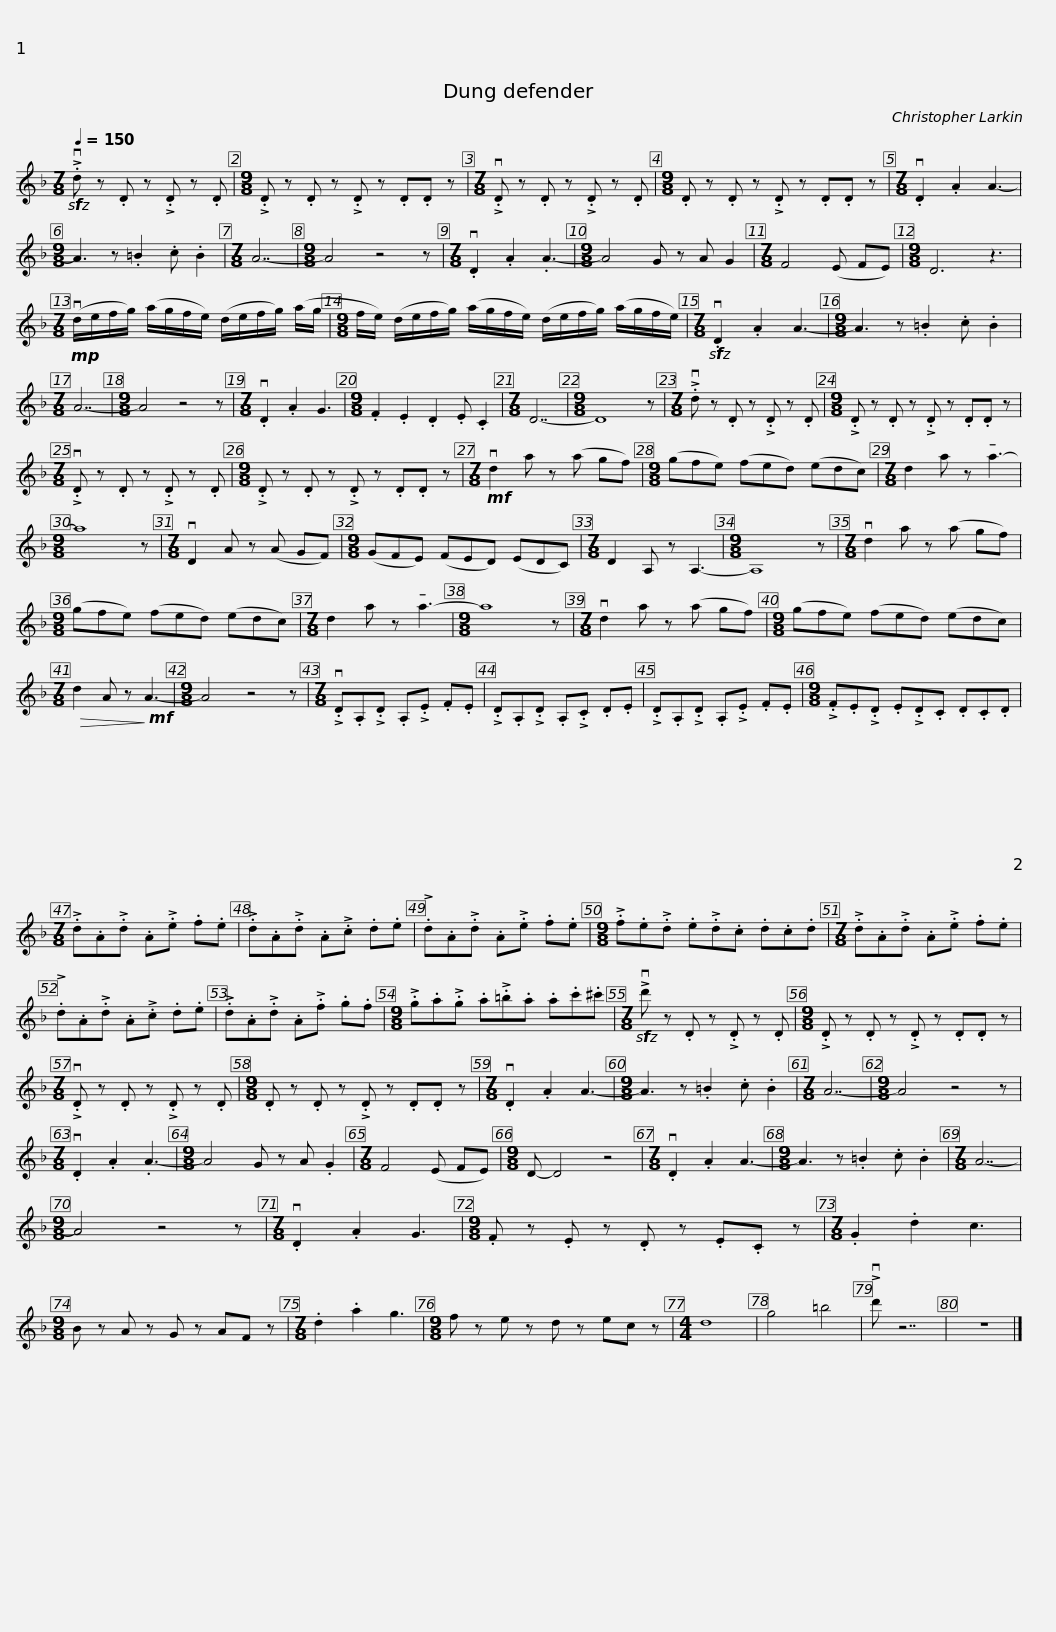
X:1
L:1/8
Q:1/4=150
M:7/8
I:linebreak $
K:F
V:1 treble
V:1
!sfz! !>!.vd z .D z !>!.D z .D |[M:9/8] !>!.D z .D z !>!.D z .D.D z |[M:7/8] !>!.vD z .D z !>!.D z .D |[M:9/8] .D z .D z !>!.D z .D.D z |$[M:7/8] .vD2 .A2 A3- | %5
[M:9/8] A3 z .=B2 .c .B2 |[M:7/8] A7- |[M:9/8] A4 z4 z |$[M:7/8] .vD2 .A2 .A3- |[M:9/8] A4 G z A G2 | %10
[M:7/8] F4 (E FE) |[M:9/8] D6 z3 |$[M:7/8]!mp! (vd/e/f/g/) (a/g/f/e/) (d/e/f/g/) (a/g/ |[M:9/8]f/e/) (d/e/f/g/) (a/g/f/e/) (d/e/f/g/) (a/g/f/e/) |$[M:7/8]!sfz! .vD2 .A2 A3- | %15
[M:9/8] A3 z .=B2 .c .B2 |[M:7/8] A7- |[M:9/8] A4 z4 z |$[M:7/8] .vD2 .A2 G3 |[M:9/8] .F2 .E2 .D2 .E .C2 | %20
[M:7/8] D7- |[M:9/8] D8 z |$[M:7/8] !>!.vd z .D z !>!.D z .D |[M:9/8] !>!.D z .D z !>!.D z .D.D z |[M:7/8] !>!.vD z .D z !>!.D z .D | %25
[M:9/8] !>!.D z .D z !>!.D z .D.D z |$[M:7/8]!mf! vd2 a z (a gf) |[M:9/8] (gfe) (fed) (edc) |[M:7/8] d2 a z !tenuto!a3- |[M:9/8] a8 z |$ %30
[M:7/8] vD2 A z (A GF) |[M:9/8] (GFE) (FED) (EDC) |[M:7/8] D2 A, z A,3- |[M:9/8] A,8 z |$[M:7/8] vd2 a z (a gf) | %35
[M:9/8] (gfe) (fed) (edc) |[M:7/8] d2 a z !tenuto!a3- |[M:9/8] a8 z |$[M:7/8] vd2 a z (a gf) |[M:9/8] (gfe) (fed) (edc) | %40
[M:7/8]!>(! d2 A z!>)!!mf! A3- |[M:9/8] A4 z4 z |$[M:7/8] !>!.vD.A,!>!.D .A,!>!.E .F.E | !>!.D.A,!>!.D .A,!>!.C .D.E | !>!.D.A,!>!.D .A,!>!.E .F.E | %45
[M:9/8] !>!.F.E!>!.D .E!>!.D.C .D.C.D |$[M:7/8] !>!.d.A!>!.d .A!>!.e .f.e | !>!.d.A!>!.d .A!>!.c .d.e | !>!.d.A!>!.d .A!>!.e .f.e |[M:9/8] !>!.f.e!>!.d .e!>!.d.c .d.c.d |$ %50
[M:7/8] !>!.d.A!>!.d .A!>!.e .f.e | !>!.d.A!>!.d .A!>!.c .d.e | !>!.d.A!>!.d .A!>!.f .g.f |[M:9/8] !>!.g.a!>!.g .a!>!.=b.a .a.c'.^c' |$[M:7/8]!sfz! !>!vd' z .D z !>!.D z .D | %55
[M:9/8] !>!.D z .D z !>!.D z .D.D z |[M:7/8] !>!.vD z .D z !>!.D z .D |[M:9/8] .D z .D z !>!.D z .D.D z |$[M:7/8] .vD2 .A2 A3- |[M:9/8] A3 z .=B2 .c .B2 | %60
[M:7/8] A7- |[M:9/8] A4 z4 z |$[M:7/8] .vD2 .A2 .A3- |[M:9/8] A4 G z A .G2 |[M:7/8] F4 (E FE) | %65
[M:9/8] D- D4 z4 |$[M:7/8] .vD2 .A2 A3- |[M:9/8] A3 z .=B2 .c .B2 |[M:7/8] A7- |[M:9/8] A4 z4 z |$ %70
[M:7/8] .vD2 .A2 G3 |[M:9/8] .F z .E z .D z .E.C z |[M:7/8] .G2 .d2 c3 |[M:9/8] B z A z G z AF z |$[M:7/8] .d2 .a2 g3 | %75
[M:9/8] f z e z d z ec z |[M:4/4] d8 | g4 =b4 | !>!vd' z7 | z8 |] %80
